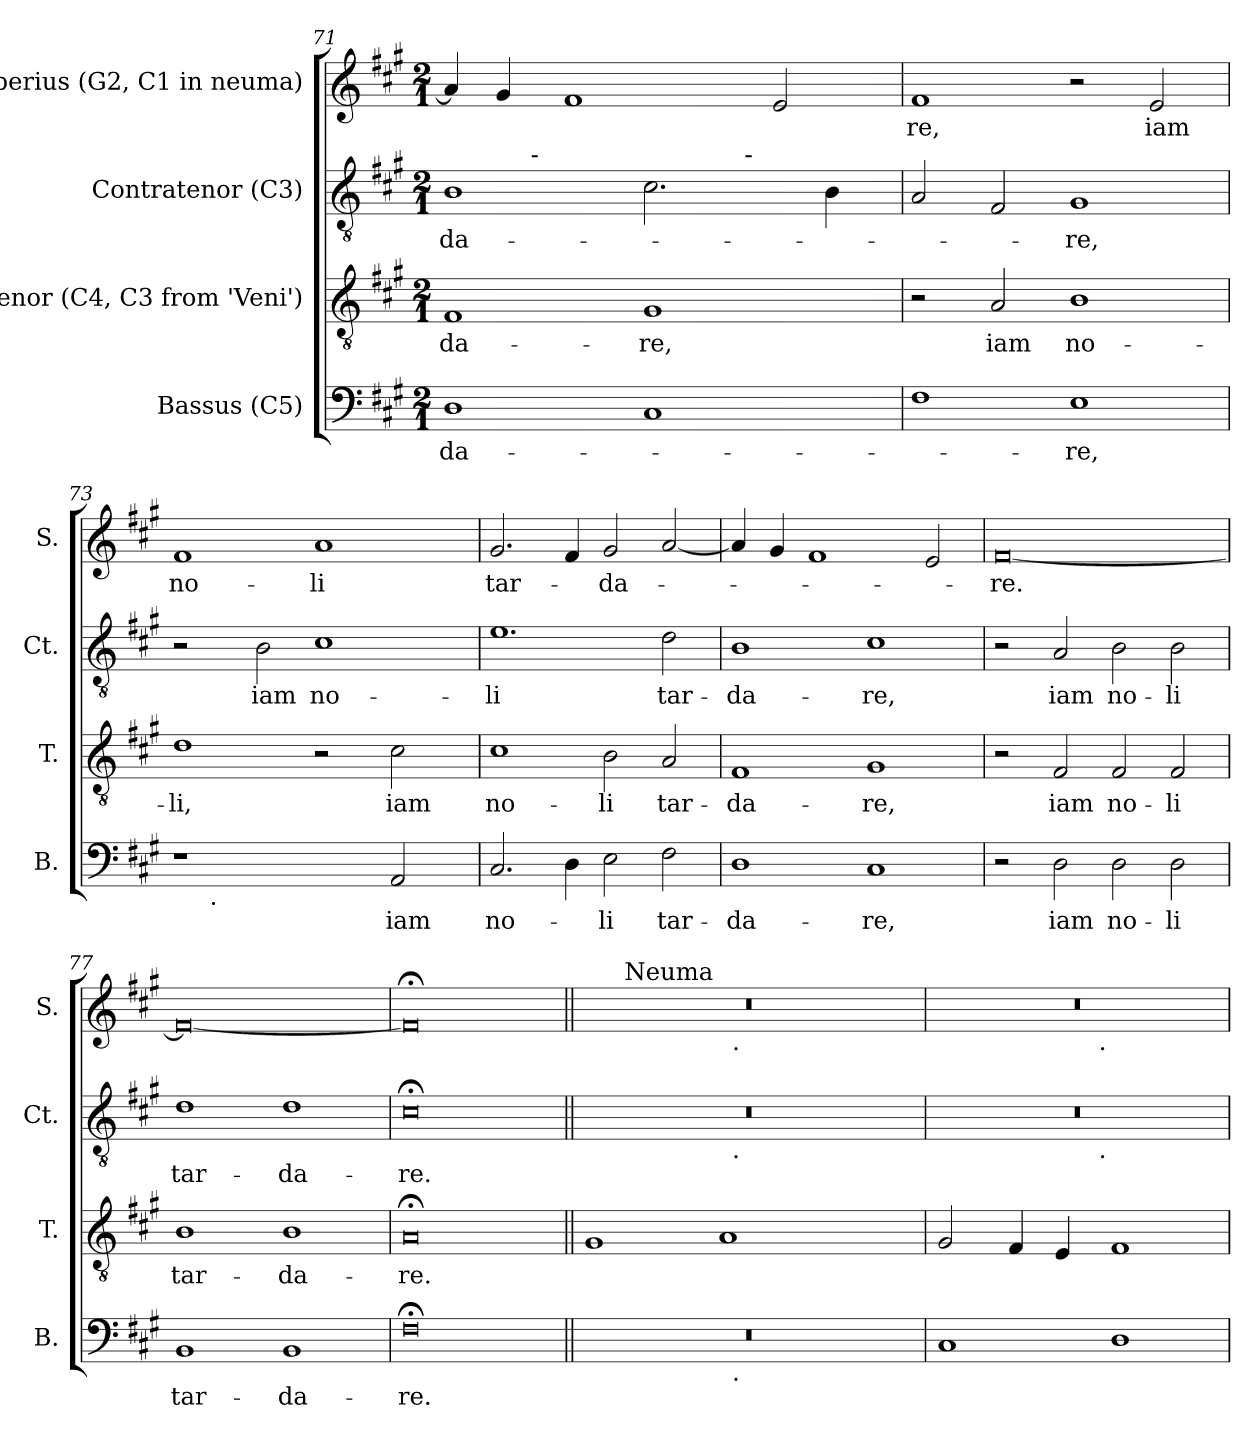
**kern	**text	**kern	**text	**kern	**text	**kern	**text
*part4	*part4	*part3	*part3	*part2	*part2	*part1	*part1
*staff4	*staff4	*staff3	*staff3	*staff2	*staff2	*staff1	*staff1
*I"Bassus (C5)	*	*I"Tenor (C4, C3 from 'Veni')	*	*I"Contratenor (C3)	*	*I"Superius (G2, C1 in neuma)	*
*I'B.	*	*I'T.	*	*I'Ct.	*	*I'S.	*
!!LO:PB:g=z
*clefF4	*	*clefGv2	*	*clefGv2	*	*clefG2	*
*k[f#c#g#]	*	*k[f#c#g#]	*	*k[f#c#g#]	*	*k[f#c#g#]	*
*A:	*	*A:	*	*A:	*	*A:	*
*M2/1	*	*M2/1	*	*M2/1	*	*M2/1	*
=71	=71	=71	=71	=71	=71	=71	=71
!	!LO:LY:b	!	!LO:LY:b	!	!LO:LY:b	!	!
*	*	*	*	*^	*	*	*
*	*	*	*	*	*^	*	*	*
1D	da-	1F#	-da-	1B	4.ryy	1ryy	-da-	4a/]	.
.	.	.	.	.	.	.	.	4g#/	.
!	!	!	!	!	!LO:TX:a:t=-	!	!	!	!
.	.	.	.	.	1ryy	.	.	.	.
.	.	.	.	.	.	.	.	1f#	.
!	!	!	!LO:LY:b	!	!	!	!	!	!
1C#	.	1G#	-re,	2.c#\	.	4ryy	.	.	.
.	.	.	.	.	.	8ryy	.	.	.
.	.	.	.	.	2ryy	32ryy	.	.	.
!	!	!	!	!	!	!LO:TX:a:t=-	!	!	!
.	.	.	.	.	.	2ryy	.	.	.
.	.	.	.	.	.	.	.	2e/	.
.	.	.	.	4B\	.	.	.	.	.
.	.	.	.	.	8ryy	.	.	.	.
.	.	.	.	.	.	16.ryy	.	.	.
=72	=72	=72	=72	=72	=72	=72	=72	=72	=72
!	!	!	!	!	!	!	!	!	!LO:LY:b
*	*	*	*	*v	*v	*v	*	*	*
1F#	.	2r	.	2A/	.	1f#	-re,
!	!	!	!LO:LY:b	!	!	!	!
.	.	2A/	iam	2F#/	.	.	.
!	!LO:LY:b	!	!LO:LY:b	!	!LO:LY:b	!	!
1E	-re,	1B	no-	1G#	-re,	2r	.
!	!	!	!	!	!	!	!LO:LY:b
.	.	.	.	.	.	2e/	iam
=73	=73	=73	=73	=73	=73	=73	=73
!	!	!	!LO:LY:b	!	!	!	!LO:LY:b
*^	*	*	*	*	*	*	*
1r	8ryy	.	1d	-li,	2r	.	1f#	no-
.	32ryy	.	.	.	.	.	.	.
!	!LO:TX:b:t=.	!	!	!	!	!	!	!
.	1ryy	.	.	.	.	.	.	.
!	!	!	!	!	!	!LO:LY:b	!	!
.	.	.	.	.	2B\	iam	.	.
!	!	!	!	!	!	!LO:LY:b	!	!LO:LY:b:rj
2ryy	.	.	2r	.	1c#	no-	1a	-li
.	2ryy	.	.	.	.	.	.	.
!	!	!LO:LY:b	!	!LO:LY:b	!	!	!	!
2AA/	.	iam	2c#\	iam	.	.	.	.
.	4ryy	.	.	.	.	.	.	.
.	16.ryy	.	.	.	.	.	.	.
=74	=74	=74	=74	=74	=74	=74	=74	=74
!	!	!LO:LY:b	!	!LO:LY:b	!	!LO:LY:b:rj	!	!LO:LY:b
*v	*v	*	*	*	*	*	*	*
2.C#/	no-	1c#	no-	1.e	-li	2.g#/	tar-
4D\	.	.	.	.	.	4f#/	.
!	!LO:LY:b	!	!LO:LY:b	!	!	!	!LO:LY:b
2E\	-li	2B\	-li	.	.	2g#/	-da-
!	!LO:LY:b	!	!LO:LY:b	!	!LO:LY:b	!	!
2F#\	tar-	2A/	tar-	2d\	tar-	[<2a/	.
=75	=75	=75	=75	=75	=75	=75	=75
!	!LO:LY:b	!	!LO:LY:b	!	!LO:LY:b	!	!
1D	-da-	1F#	-da-	1B	-da-	4a/]	.
.	.	.	.	.	.	4g#/	.
.	.	.	.	.	.	1f#	.
!	!LO:LY:b	!	!LO:LY:b	!	!LO:LY:b	!	!
1C#	-re,	1G#	-re,	1c#	-re,	.	.
.	.	.	.	.	.	2e/	.
!!LO:LB:g=z
=76	=76	=76	=76	=76	=76	=76	=76
!	!	!	!	!	!	!	!LO:LY:b
2r	.	2r	.	2r	.	[<0f#	-re.
!	!LO:LY:b	!	!LO:LY:b	!	!LO:LY:b	!	!
2D\	iam	2F#/	iam	2A/	iam	.	.
!	!LO:LY:b	!	!LO:LY:b	!	!LO:LY:b	!	!
2D\	no-	2F#/	no-	2B\	no-	.	.
!	!LO:LY:b	!	!LO:LY:b	!	!LO:LY:b	!	!
2D\	-li	2F#/	-li	2B\	-li	.	.
=77	=77	=77	=77	=77	=77	=77	=77
!	!LO:LY:b	!	!LO:LY:b	!	!LO:LY:b	!	!
1BB	tar-	1B	tar-	1d	tar-	0f#_	.
!	!LO:LY:b	!	!LO:LY:b	!	!LO:LY:b	!	!
1BB	-da-	1B	-da-	1d	-da-	.	.
=78	=78	=78	=78	=78	=78	=78	=78
!	!LO:LY:b	!	!LO:LY:b	!	!LO:LY:b	!	!
0F#;<	-re.	0A;	-re.	0c#;<	-re.	0f#;]	.
=79||	=79||	=79||	=79||	=79||	=79||	=79||	=79||
*^	*	*	*	*^	*	*^	*
*	*	*	*	*	*	*	*	*	*^	*
0r	1ryy	.	1G#	.	0r	1ryy	.	0r	8.ryy	1ryy	.
!	!	!	!	!	!	!	!	!	!LO:TX:a:t=Neuma	!	!
.	.	.	.	.	.	.	.	.	1ryy	.	.
.	32ryy	.	1A	.	.	32ryy	.	.	.	32ryy	.
!	!	!	!	!	!	!	!	!	!	!LO:TX:b:t=.	!
!	!	!	!	!	!	!LO:TX:b:t=.	!	!	!	!	!
!	!LO:TX:b:t=.	!	!	!	!	!	!	!	!	!	!
.	2ryy	.	.	.	.	2ryy	.	.	.	2ryy	.
.	.	.	.	.	.	.	.	.	2ryy	.	.
.	4...ryy	.	.	.	.	4...ryy	.	.	.	4...ryy	.
.	.	.	.	.	.	.	.	.	4ryy	.	.
.	.	.	.	.	.	.	.	.	16ryy	.	.
*v	*v	*	*	*	*	*	*	*	*v	*v	*
=80	=80	=80	=80	=80	=80	=80	=80	=80	=80
1C#	.	2G#/	.	0r	2ryy	.	0r	2ryy	.
.	.	4F#/	.	.	4...ryy	.	.	4...ryy	.
.	.	4E/	.	.	.	.	.	.	.
!	!	!	!	!	!	!	!	!LO:TX:b:t=.	!
!	!	!	!	!	!LO:TX:b:t=.	!	!	!	!
.	.	.	.	.	1ryy	.	.	1ryy	.
1D	.	1F#	.	.	.	.	.	.	.
.	.	.	.	.	32ryy	.	.	32ryy	.
*	*	*	*	*v	*v	*	*	*	*
*	*	*	*	*	*	*v	*v	*
=	=	=	=	=	=	=	=
*-	*-	*-	*-	*-	*-	*-	*-
